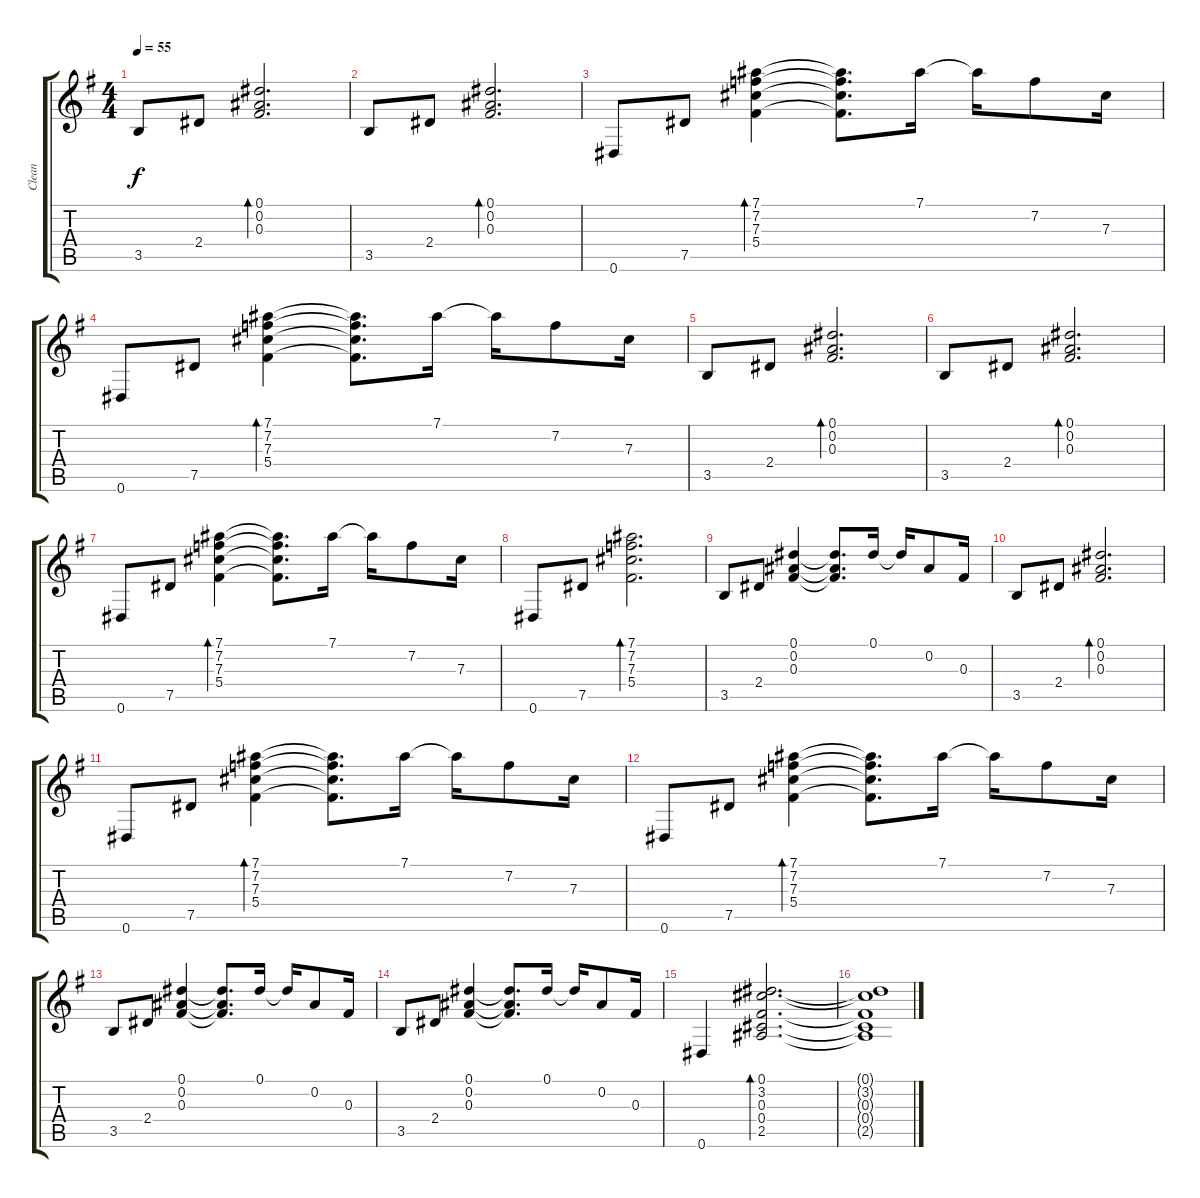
\track ("Clean" "Clean") {instrument electricguitarclean}
\staff {score tabs}
\tuning (Eb4 Bb3 Gb3 Db3 Ab2 Eb2) {hide}
\ts (4 4)
\tempo 55
\clef g2
\ks g
3.5.8{dy f} 2.4.8 (0.1 0.2 0.3).2{d bd 30} |
3.5.8 2.4.8 (0.1 0.2 0.3).2{d bd 30} |
0.6.8 7.5.8 (7.1 7.2 7.3 5.4).4{bd 30} (7.1{t} 7.2{t} 7.3{t} 5.4{t}).8{d} 7.1.16 7.1{t}.16 7.2.8 7.3.16 |
0.6.8 7.5.8 (7.1 7.2 7.3 5.4).4{bd 30} (7.1{t} 7.2{t} 7.3{t} 5.4{t}).8{d} 7.1.16 7.1{t}.16 7.2.8 7.3.16 |
3.5.8 2.4.8 (0.1 0.2 0.3).2{d bd 30} |
3.5.8 2.4.8 (0.1 0.2 0.3).2{d bd 30} |
0.6.8 7.5.8 (7.1 7.2 7.3 5.4).4{bd 30} (7.1{t} 7.2{t} 7.3{t} 5.4{t}).8{d} 7.1.16 7.1{t}.16 7.2.8 7.3.16 |
0.6.8 7.5.8 (7.1 7.2 7.3 5.4).2{d bd 30} |
3.5.8 2.4.8 (0.1 0.2 0.3).4 (0.1{t} 0.2{t} 0.3{t}).8{d} 0.1.16 0.1{t}.16 0.2.8 0.3.16 |
3.5.8 2.4.8 (0.1 0.2 0.3).2{d bd 30} |
0.6.8 7.5.8 (7.1 7.2 7.3 5.4).4{bd 30} (7.1{t} 7.2{t} 7.3{t} 5.4{t}).8{d} 7.1.16 7.1{t}.16 7.2.8 7.3.16 |
0.6.8 7.5.8 (7.1 7.2 7.3 5.4).4{bd 30} (7.1{t} 7.2{t} 7.3{t} 5.4{t}).8{d} 7.1.16 7.1{t}.16 7.2.8 7.3.16 |
3.5.8 2.4.8 (0.1 0.2 0.3).4 (0.1{t} 0.2{t} 0.3{t}).8{d} 0.1.16 0.1{t}.16 0.2.8 0.3.16 |
3.5.8 2.4.8 (0.1 0.2 0.3).4 (0.1{t} 0.2{t} 0.3{t}).8{d} 0.1.16 0.1{t}.16 0.2.8 0.3.16 |
0.6.4 (0.1 3.2 0.3 0.4 2.5).2{d bd 30} |
(0.1{t} 3.2{t} 0.3{t} 0.4{t} 2.5{t}).1
